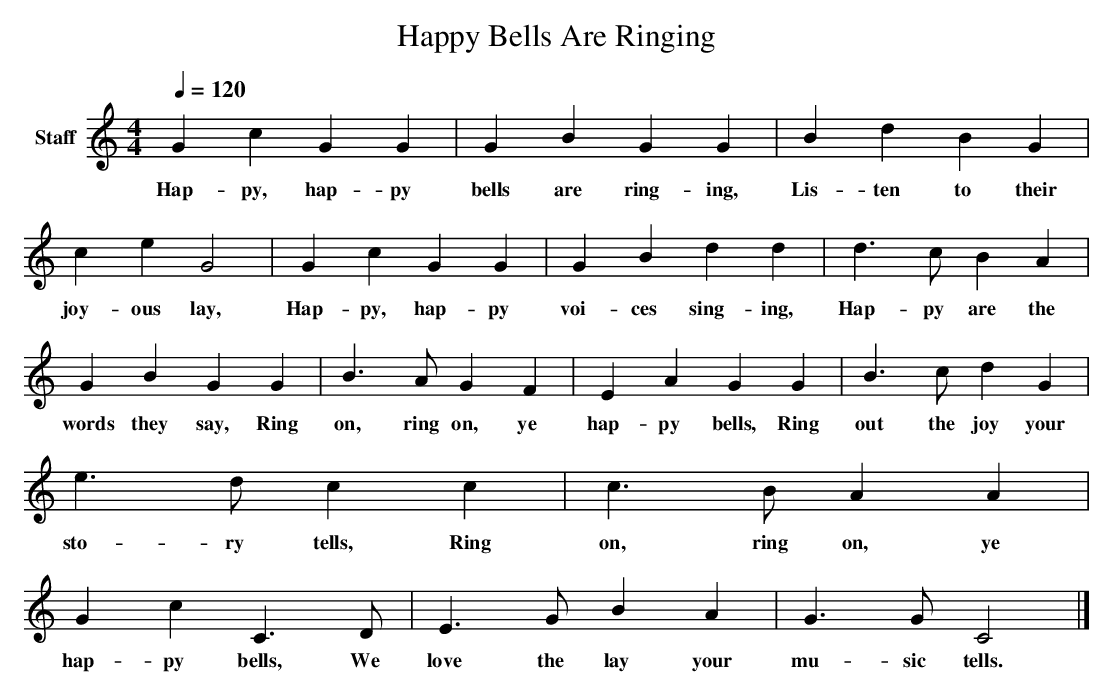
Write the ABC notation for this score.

X:1
T: Happy Bells Are Ringing
L: 1/4
M: 4/4
Q: 1/4=120
V: P1 name="Staff"
K: C
[V: P1]  G c G G | G B G G | B d B G | c e G2 | G c G G | G B d d | d3/ c/ B A | G B G G | B3/ A/ G F | E A G G | B3/ c/ d G | e3/ d/ c c | c3/ B/ A A | G c C3/ D/ | E3/ G/ B A | G3/ G/ C2|]
w: Hap- py, hap- py bells are ring- ing, Lis- ten to their joy- ous lay, Hap- py, hap- py voi- ces sing- ing, Hap- py are the words they say, Ring on, ring on, ye hap- py bells, Ring out the joy your sto- ry tells, Ring on, ring on, ye hap- py bells, We love the lay your mu- sic tells.
